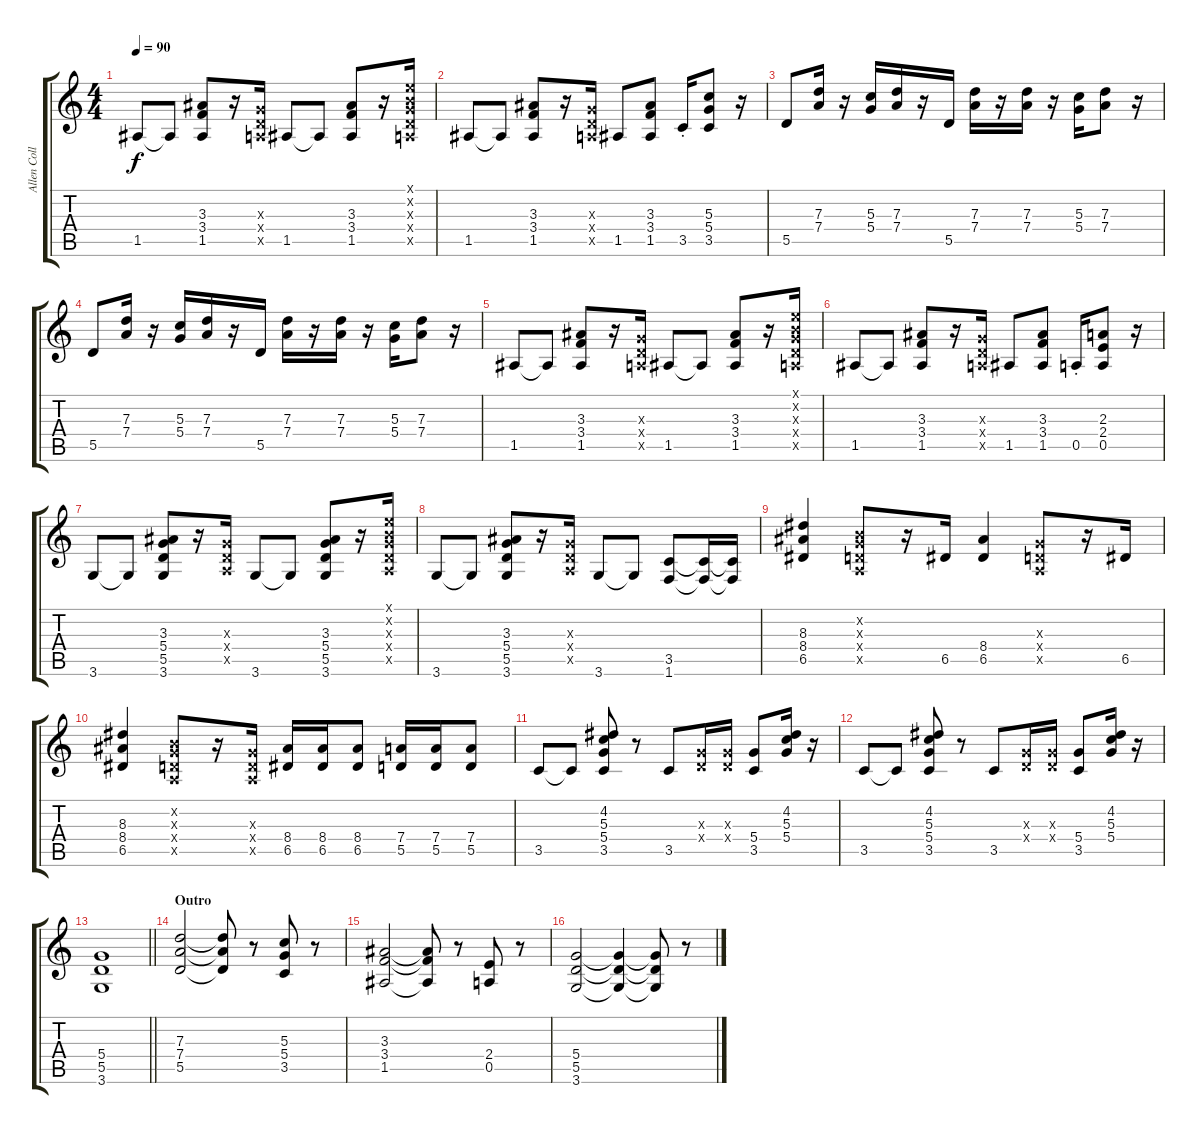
\track ("Allen Collins (Rhythm Guitar)" "Allen Coll") {instrument electricguitarclean}
\staff {score tabs}
\tuning (E4 B3 G3 D3 A2 E2) {hide}
\ts (4 4)
\tempo 90
\clef g2
\ks c
1.5.8{dy f} 1.5{t}.8 (3.3 3.4 1.5).8 r.16 (0.3{x} 0.4{x} 0.5{x}).16 1.5.8 1.5{t}.8 (3.3 3.4 1.5).8 r.16 (0.1{x} 0.2{x} 0.3{x} 0.4{x} 0.5{x}).16 |
1.5.8 1.5{t}.8 (3.3 3.4 1.5).8 r.16 (0.3{x} 0.4{x} 0.5{x}).16 1.5.8 (3.3 3.4 1.5).8 3.5{st}.16 (5.3 5.4 3.5).8 r.16 |
5.5.8 (7.3 7.4).16 r.16 (5.3 5.4).16 (7.3 7.4).16 r.16 5.5.16 (7.3 7.4).16 r.16 (7.3 7.4).16 r.16 (5.3 5.4).16 (7.3 7.4).8 r.16 |
5.5.8 (7.3 7.4).16 r.16 (5.3 5.4).16 (7.3 7.4).16 r.16 5.5.16 (7.3 7.4).16 r.16 (7.3 7.4).16 r.16 (5.3 5.4).16 (7.3 7.4).8 r.16 |
1.5.8 1.5{t}.8 (3.3 3.4 1.5).8 r.16 (0.3{x} 0.4{x} 0.5{x}).16 1.5.8 1.5{t}.8 (3.3 3.4 1.5).8 r.16 (0.1{x} 0.2{x} 0.3{x} 0.4{x} 0.5{x}).16 |
1.5.8 1.5{t}.8 (3.3 3.4 1.5).8 r.16 (0.3{x} 0.4{x} 0.5{x}).16 1.5.8 (3.3 3.4 1.5).8 0.5{st}.16 (2.3 2.4 0.5).8 r.16 |
3.6.8 3.6{t}.8 (3.3 5.4 5.5 3.6).8 r.16 (0.3{x} 0.4{x} 0.5{x}).16 3.6.8 3.6{t}.8 (3.3 5.4 5.5 3.6).8 r.16 (0.1{x} 0.2{x} 0.3{x} 0.4{x} 0.5{x}).16 |
3.6.8 3.6{t}.8 (3.3 5.4 5.5 3.6).8 r.16 (0.3{x} 0.4{x} 0.5{x}).16 3.6.8 3.6{t}.8 (3.5 1.6).8 (3.5{t} 1.6{t}).16 (3.5{t} 1.6{t}).16 |
(8.3 8.4 6.5).4 (0.2{x} 0.3{x} 0.4{x} 0.5{x}).8 r.16 6.5.16 (8.4 6.5).4 (0.3{x} 0.4{x} 0.5{x}).8 r.16 6.5.16 |
(8.3 8.4 6.5).4 (0.2{x} 0.3{x} 0.4{x} 0.5{x}).8 r.16 (0.3{x} 0.4{x} 0.5{x}).16 (8.4 6.5).16 (8.4 6.5).16 (8.4 6.5).8 (7.4 5.5).16 (7.4 5.5).16 (7.4 5.5).8 |
3.5.8 3.5{t}.8 (4.2 5.3 5.4 3.5).8 r.8 3.5.8 (0.3{x} 0.4{x}).16 (0.3{x} 0.4{x}).16 (5.4 3.5).8 (4.2 5.3 5.4).16 r.16 |
3.5.8 3.5{t}.8 (4.2 5.3 5.4 3.5).8 r.8 3.5.8 (0.3{x} 0.4{x}).16 (0.3{x} 0.4{x}).16 (5.4 3.5).8 (4.2 5.3 5.4).16 r.16 |
\barLineRight lightlight
(5.4 5.5 3.6).1 |
\section ("" "Outro")
(7.3 7.4 5.5).2 (7.3{t} 7.4{t} 5.5{t}).8 r.8 (5.3 5.4 3.5).8 r.8 |
(3.3 3.4 1.5).2 (3.3{t} 3.4{t} 1.5{t}).8 r.8 (2.4 0.5).8 r.8 |
(5.4 5.5 3.6).2 (5.4{t} 5.5{t} 3.6{t}).4 (5.4{t} 5.5{t} 3.6{t}).8 r.8
